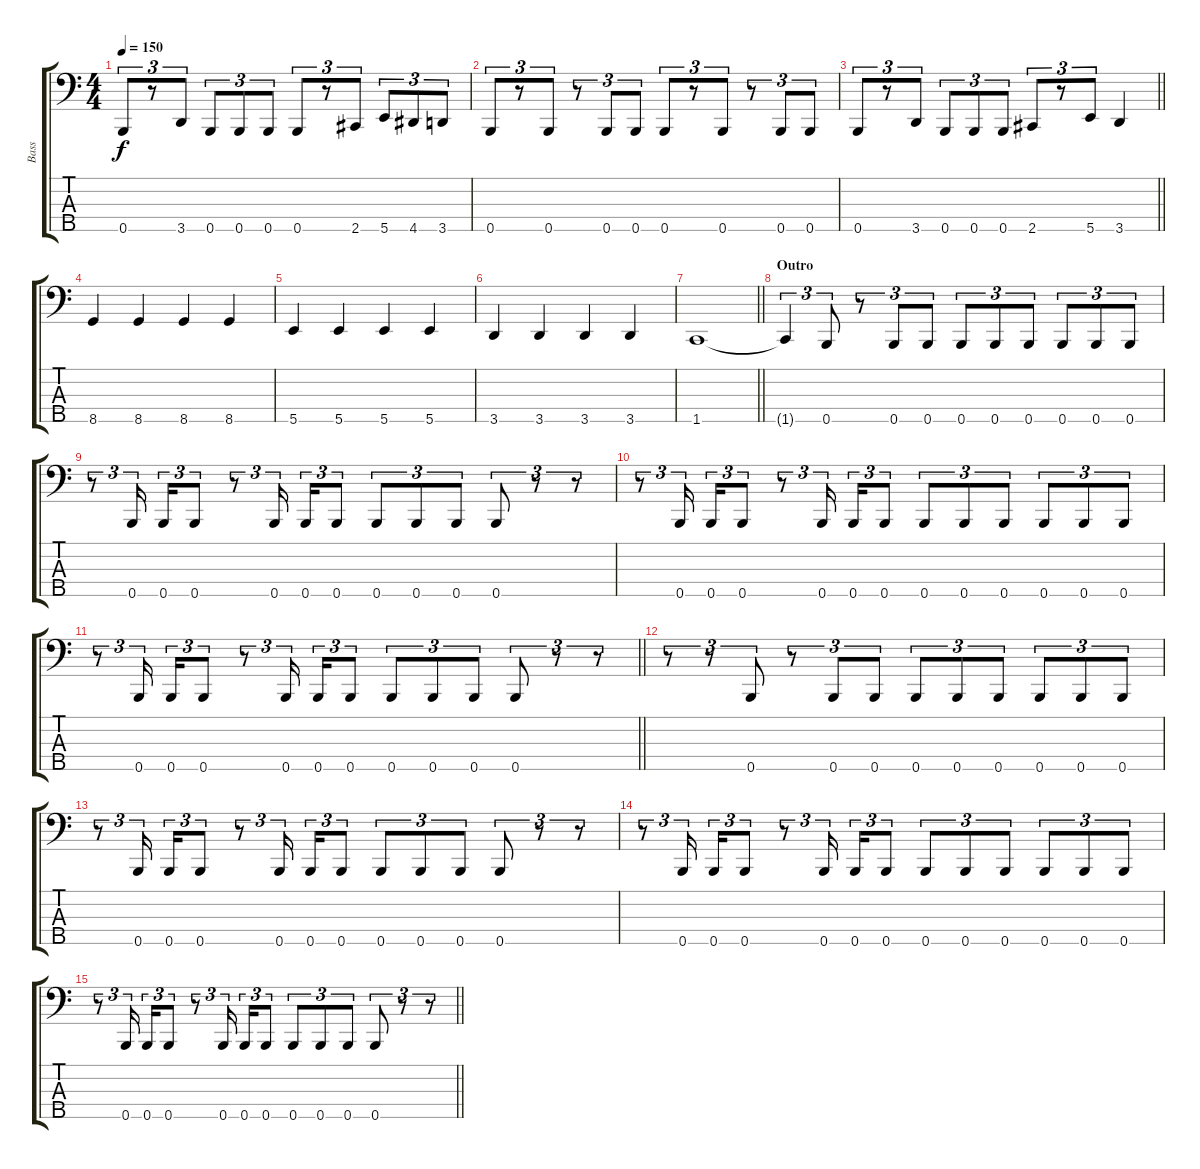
\track ("Bass" "Bass") {instrument electricbassfinger}
\staff {score tabs}
\tuning (G2 D2 A1 E1 B0) {hide}
\ts (4 4)
\tempo 150
\clef f4
\ks c
0.5.8{tu (3 2) dy f} r.8{tu (3 2)} 3.5.8{tu (3 2)} 0.5.8{tu (3 2)} 0.5.8{tu (3 2)} 0.5.8{tu (3 2)} 0.5.8{tu (3 2)} r.8{tu (3 2)} 2.5.8{tu (3 2)} 5.5.8{tu (3 2)} 4.5.8{tu (3 2)} 3.5.8{tu (3 2)} |
0.5.8{tu (3 2)} r.8{tu (3 2)} 0.5.8{tu (3 2)} r.8{tu (3 2)} 0.5.8{tu (3 2)} 0.5.8{tu (3 2)} 0.5.8{tu (3 2)} r.8{tu (3 2)} 0.5.8{tu (3 2)} r.8{tu (3 2)} 0.5.8{tu (3 2)} 0.5.8{tu (3 2)} |
\barLineRight lightlight
0.5.8{tu (3 2)} r.8{tu (3 2)} 3.5.8{tu (3 2)} 0.5.8{tu (3 2)} 0.5.8{tu (3 2)} 0.5.8{tu (3 2)} 2.5.8{tu (3 2)} r.8{tu (3 2)} 5.5.8{tu (3 2)} 3.5.4 |
8.5.4 8.5.4 8.5.4 8.5.4 |
5.5.4 5.5.4 5.5.4 5.5.4 |
3.5.4 3.5.4 3.5.4 3.5.4 |
\barLineRight lightlight
1.5.1 |
\section ("" "Outro")
1.5{t}.4{tu (3 2)} 0.5.8{tu (3 2)} r.8{tu (3 2)} 0.5.8{tu (3 2)} 0.5.8{tu (3 2)} 0.5.8{tu (3 2)} 0.5.8{tu (3 2)} 0.5.8{tu (3 2)} 0.5.8{tu (3 2)} 0.5.8{tu (3 2)} 0.5.8{tu (3 2)} |
r.8{tu (3 2)} 0.5.16{tu (3 2)} 0.5.16{tu (3 2)} 0.5.8{tu (3 2)} r.8{tu (3 2)} 0.5.16{tu (3 2)} 0.5.16{tu (3 2)} 0.5.8{tu (3 2)} 0.5.8{tu (3 2)} 0.5.8{tu (3 2)} 0.5.8{tu (3 2)} 0.5.8{tu (3 2)} r.8{tu (3 2)} r.8{tu (3 2)} |
r.8{tu (3 2)} 0.5.16{tu (3 2)} 0.5.16{tu (3 2)} 0.5.8{tu (3 2)} r.8{tu (3 2)} 0.5.16{tu (3 2)} 0.5.16{tu (3 2)} 0.5.8{tu (3 2)} 0.5.8{tu (3 2)} 0.5.8{tu (3 2)} 0.5.8{tu (3 2)} 0.5.8{tu (3 2)} 0.5.8{tu (3 2)} 0.5.8{tu (3 2)} |
\barLineRight lightlight
r.8{tu (3 2)} 0.5.16{tu (3 2)} 0.5.16{tu (3 2)} 0.5.8{tu (3 2)} r.8{tu (3 2)} 0.5.16{tu (3 2)} 0.5.16{tu (3 2)} 0.5.8{tu (3 2)} 0.5.8{tu (3 2)} 0.5.8{tu (3 2)} 0.5.8{tu (3 2)} 0.5.8{tu (3 2)} r.8{tu (3 2)} r.8{tu (3 2)} |
r.8{tu (3 2)} r.8{tu (3 2)} 0.5.8{tu (3 2)} r.8{tu (3 2)} 0.5.8{tu (3 2)} 0.5.8{tu (3 2)} 0.5.8{tu (3 2)} 0.5.8{tu (3 2)} 0.5.8{tu (3 2)} 0.5.8{tu (3 2)} 0.5.8{tu (3 2)} 0.5.8{tu (3 2)} |
r.8{tu (3 2)} 0.5.16{tu (3 2)} 0.5.16{tu (3 2)} 0.5.8{tu (3 2)} r.8{tu (3 2)} 0.5.16{tu (3 2)} 0.5.16{tu (3 2)} 0.5.8{tu (3 2)} 0.5.8{tu (3 2)} 0.5.8{tu (3 2)} 0.5.8{tu (3 2)} 0.5.8{tu (3 2)} r.8{tu (3 2)} r.8{tu (3 2)} |
r.8{tu (3 2)} 0.5.16{tu (3 2)} 0.5.16{tu (3 2)} 0.5.8{tu (3 2)} r.8{tu (3 2)} 0.5.16{tu (3 2)} 0.5.16{tu (3 2)} 0.5.8{tu (3 2)} 0.5.8{tu (3 2)} 0.5.8{tu (3 2)} 0.5.8{tu (3 2)} 0.5.8{tu (3 2)} 0.5.8{tu (3 2)} 0.5.8{tu (3 2)} |
\barLineRight lightlight
r.8{tu (3 2)} 0.5.16{tu (3 2)} 0.5.16{tu (3 2)} 0.5.8{tu (3 2)} r.8{tu (3 2)} 0.5.16{tu (3 2)} 0.5.16{tu (3 2)} 0.5.8{tu (3 2)} 0.5.8{tu (3 2)} 0.5.8{tu (3 2)} 0.5.8{tu (3 2)} 0.5.8{tu (3 2)} r.8{tu (3 2)} r.8{tu (3 2)}
